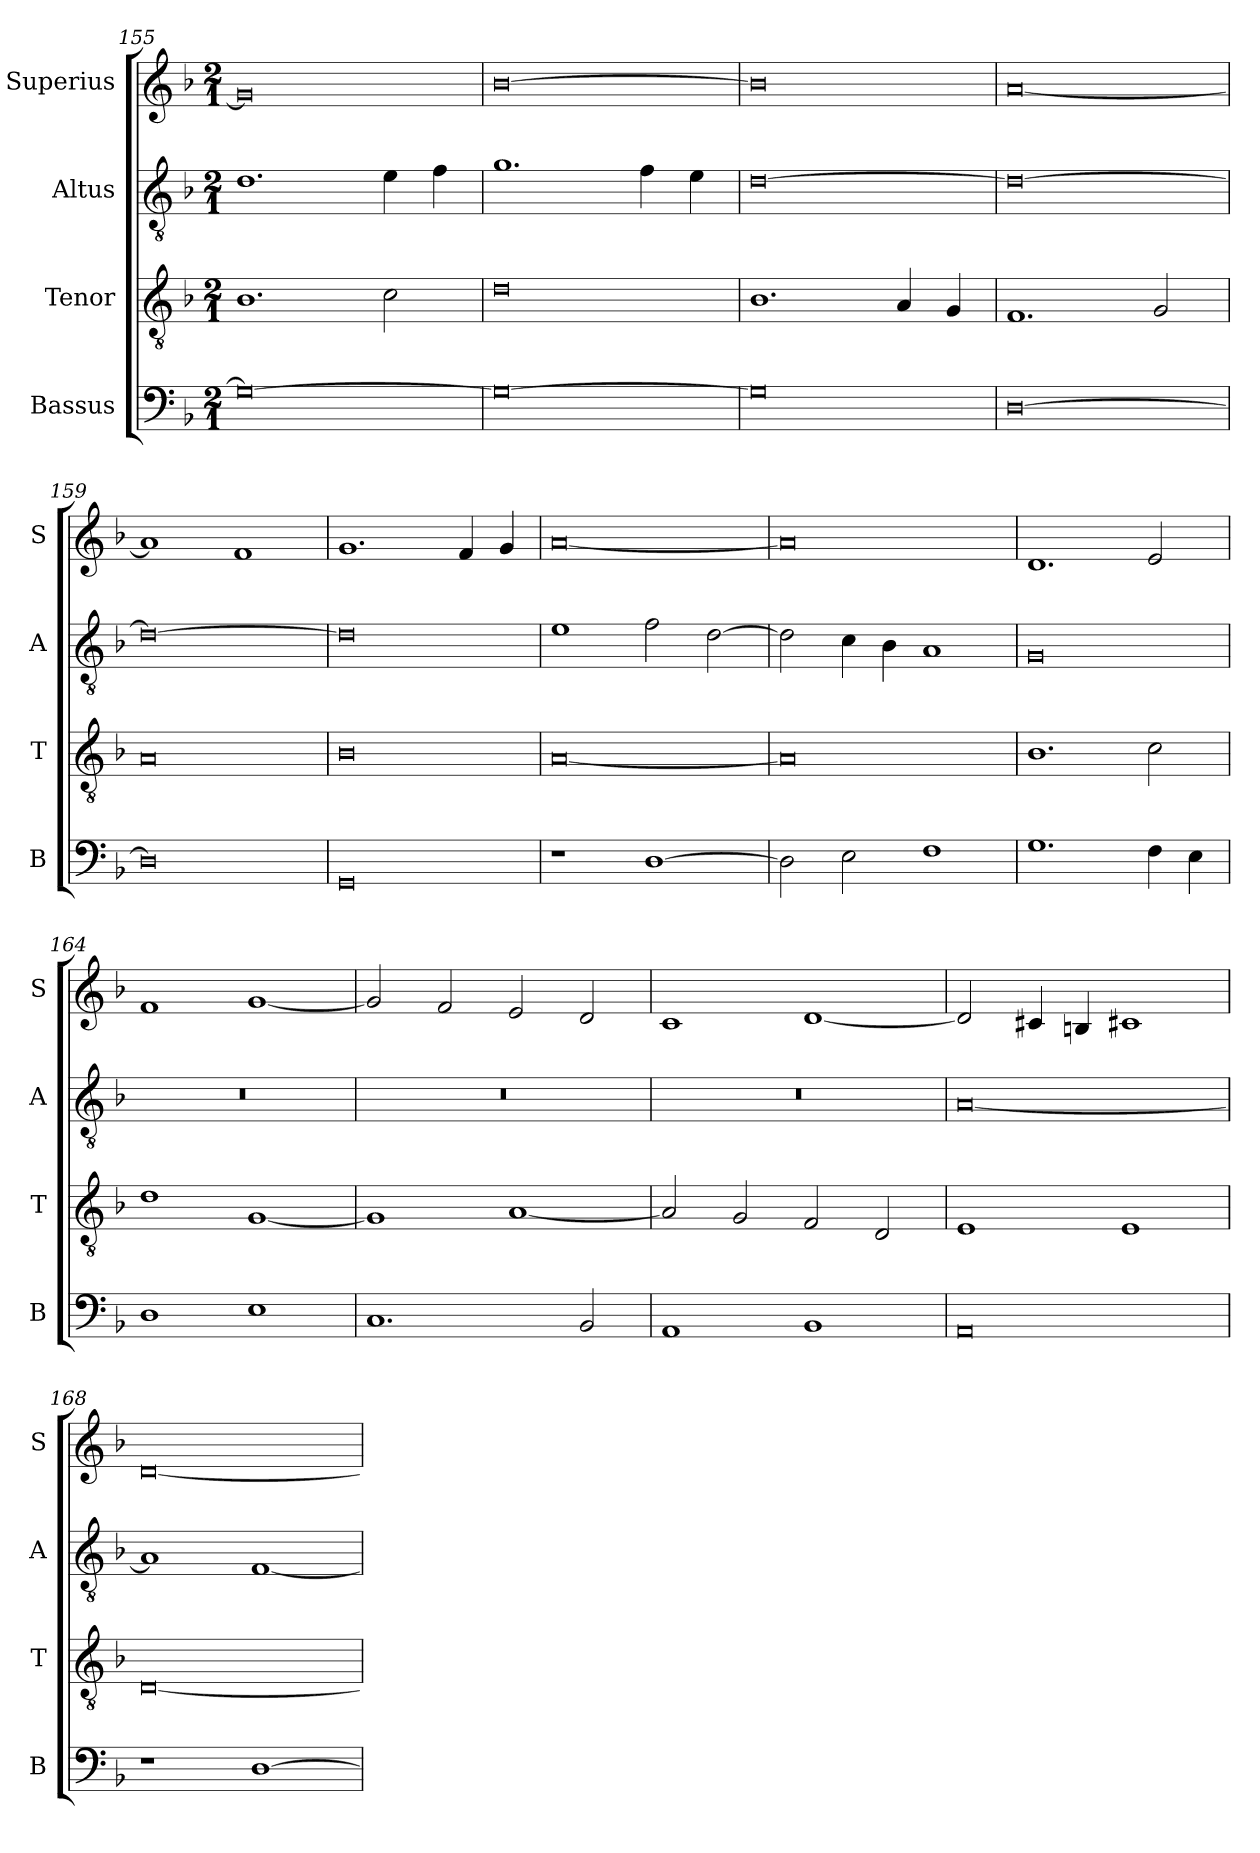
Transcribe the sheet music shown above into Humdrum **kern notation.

**kern	**kern	**kern	**kern
*part4	*part3	*part2	*part1
*staff4	*staff3	*staff2	*staff1
*I"Bassus	*I"Tenor	*I"Altus	*I"Superius
*I'B	*I'T	*I'A	*I'S
*clefF4	*clefGv2	*clefGv2	*clefG2
*k[b-]	*k[b-]	*k[b-]	*k[b-]
*M2/1	*M2/1	*M2/1	*M2/1
=155	=155	=155	=155
0G_	1.B-	1.d	0g]
.	2c\	4e\	.
.	.	4f\	.
=156	=156	=156	=156
0G_	0d	1.g	[0b-
.	.	4f\	.
.	.	4e\	.
=157	=157	=157	=157
0G]	1.B-	[0d	0b-]
.	4A/	.	.
.	4G/	.	.
=158	=158	=158	=158
[0D	1.F	0d_	[0a
.	2G/	.	.
=159	=159	=159	=159
0D]	0A	0d_	1a]
.	.	.	1f
=160	=160	=160	=160
0GG	0B-	0d]	1.g
.	.	.	4f/
.	.	.	4g/
=161	=161	=161	=161
1r	[0A	1e	[0a
[1D	.	2f\	.
.	.	[2d\	.
=162	=162	=162	=162
2D\]	0A]	2d\]	0a]
2E\	.	4c\	.
.	.	4B-\	.
1F	.	1A	.
=163	=163	=163	=163
1.G	1.B-	0G	1.d
4F\	2c\	.	2e/
4E\	.	.	.
=164	=164	=164	=164
1D	1d	0r	1f
1E	[1G	.	[1g
=165	=165	=165	=165
1.C	1G]	0r	2g/]
.	.	.	2f/
.	[1A	.	2e/
2BB-/	.	.	2d/
=166	=166	=166	=166
1AA	2A/]	0r	1c
.	2G/	.	.
1BB-	2F/	.	[1d
.	2D/	.	.
=167	=167	=167	=167
0AA	1E	[0A	2d/]
.	.	.	4c#X/
.	.	.	4Bn/
.	1E	.	1c#X
=168	=168	=168	=168
1r	[0D	1A]	[0d
[1D	.	[1F	.
=	=	=	=
*-	*-	*-	*-
